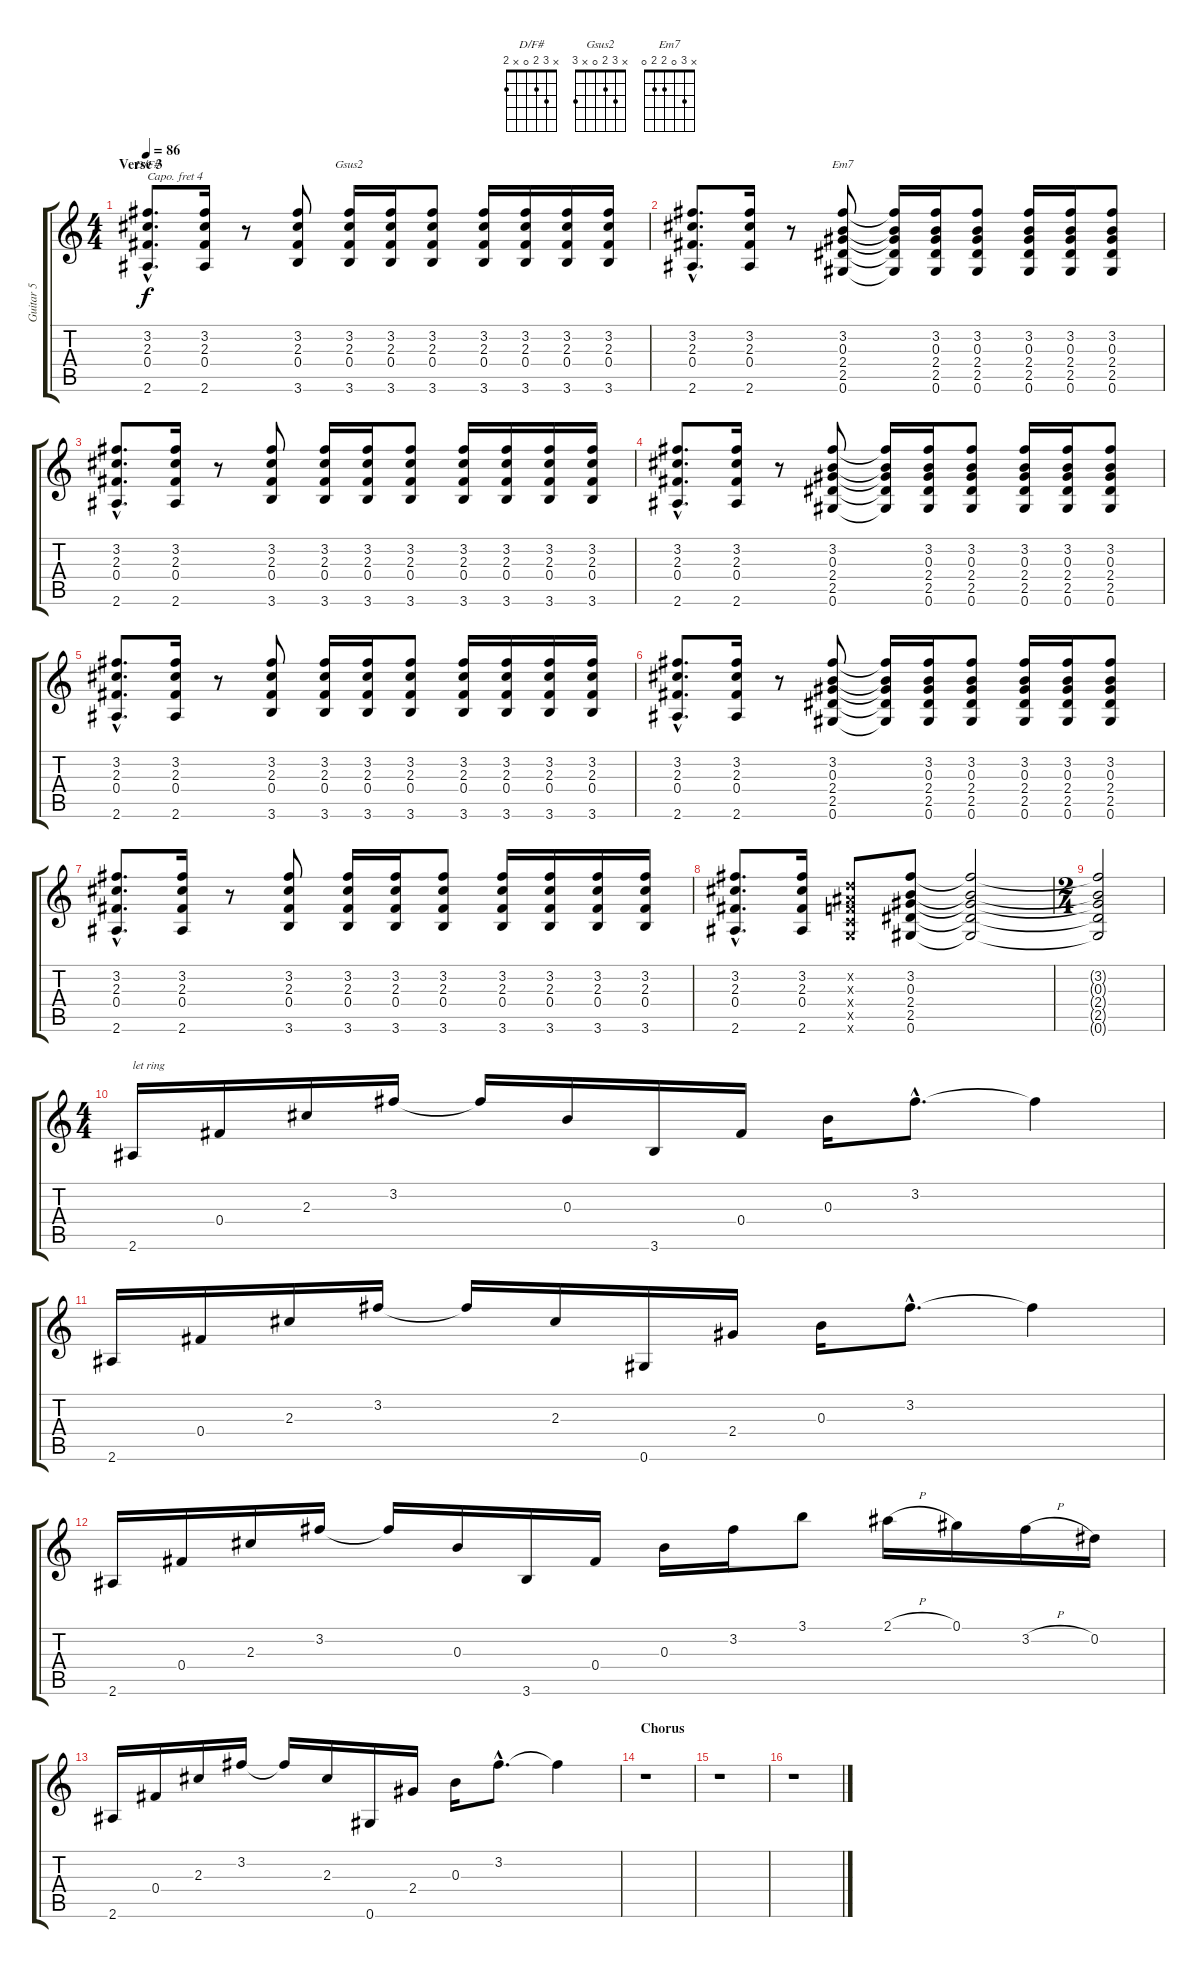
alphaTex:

\track ("Guitar 5" "Guitar 5") {instrument acousticguitarsteel}
\staff {score tabs}
\capo 4
\tuning (E4 B3 G3 D3 A2 E2) {hide}
\chord ("D/F#" x 3 2 0 x 2)
\chord ("Gsus2" x 3 2 0 x 3)
\chord ("Em7" x 3 0 2 2 0)
\ts (4 4)
\section ("" "Verse 3")
\tempo 86
\clef g2
\ks c
(3.2{hac} 2.3{hac} 0.4{hac} 2.6{hac}).8{d ch "D/F#" dy f} (3.2 2.3 0.4 2.6).16 r.8 (3.2 2.3 0.4 3.6).8 (3.2 2.3 0.4 3.6).16{ch "Gsus2"} (3.2 2.3 0.4 3.6).16 (3.2 2.3 0.4 3.6).8 (3.2 2.3 0.4 3.6).16 (3.2 2.3 0.4 3.6).16 (3.2 2.3 0.4 3.6).16 (3.2 2.3 0.4 3.6).16 |
(3.2{hac} 2.3{hac} 0.4{hac} 2.6{hac}).8{d} (3.2 2.3 0.4 2.6).16 r.8 (3.2 0.3 2.4 2.5 0.6).8{ch "Em7"} (3.2{t} 0.3{t} 2.4{t} 2.5{t} 0.6{t}).16 (3.2 0.3 2.4 2.5 0.6).16 (3.2 0.3 2.4 2.5 0.6).8 (3.2 0.3 2.4 2.5 0.6).16 (3.2 0.3 2.4 2.5 0.6).16 (3.2 0.3 2.4 2.5 0.6).8 |
(3.2{hac} 2.3{hac} 0.4{hac} 2.6{hac}).8{d} (3.2 2.3 0.4 2.6).16 r.8 (3.2 2.3 0.4 3.6).8 (3.2 2.3 0.4 3.6).16 (3.2 2.3 0.4 3.6).16 (3.2 2.3 0.4 3.6).8 (3.2 2.3 0.4 3.6).16 (3.2 2.3 0.4 3.6).16 (3.2 2.3 0.4 3.6).16 (3.2 2.3 0.4 3.6).16 |
(3.2{hac} 2.3{hac} 0.4{hac} 2.6{hac}).8{d} (3.2 2.3 0.4 2.6).16 r.8 (3.2 0.3 2.4 2.5 0.6).8 (3.2{t} 0.3{t} 2.4{t} 2.5{t} 0.6{t}).16 (3.2 0.3 2.4 2.5 0.6).16 (3.2 0.3 2.4 2.5 0.6).8 (3.2 0.3 2.4 2.5 0.6).16 (3.2 0.3 2.4 2.5 0.6).16 (3.2 0.3 2.4 2.5 0.6).8 |
(3.2{hac} 2.3{hac} 0.4{hac} 2.6{hac}).8{d} (3.2 2.3 0.4 2.6).16 r.8 (3.2 2.3 0.4 3.6).8 (3.2 2.3 0.4 3.6).16 (3.2 2.3 0.4 3.6).16 (3.2 2.3 0.4 3.6).8 (3.2 2.3 0.4 3.6).16 (3.2 2.3 0.4 3.6).16 (3.2 2.3 0.4 3.6).16 (3.2 2.3 0.4 3.6).16 |
(3.2{hac} 2.3{hac} 0.4{hac} 2.6{hac}).8{d} (3.2 2.3 0.4 2.6).16 r.8 (3.2 0.3 2.4 2.5 0.6).8 (3.2{t} 0.3{t} 2.4{t} 2.5{t} 0.6{t}).16 (3.2 0.3 2.4 2.5 0.6).16 (3.2 0.3 2.4 2.5 0.6).8 (3.2 0.3 2.4 2.5 0.6).16 (3.2 0.3 2.4 2.5 0.6).16 (3.2 0.3 2.4 2.5 0.6).8 |
(3.2{hac} 2.3{hac} 0.4{hac} 2.6{hac}).8{d} (3.2 2.3 0.4 2.6).16 r.8 (3.2 2.3 0.4 3.6).8 (3.2 2.3 0.4 3.6).16 (3.2 2.3 0.4 3.6).16 (3.2 2.3 0.4 3.6).8 (3.2 2.3 0.4 3.6).16 (3.2 2.3 0.4 3.6).16 (3.2 2.3 0.4 3.6).16 (3.2 2.3 0.4 3.6).16 |
(3.2{hac} 2.3{hac} 0.4{hac} 2.6{hac}).8{d} (3.2 2.3 0.4 2.6).16 (-1.2{x} -1.3{x} -1.4{x} -1.5{x} -1.6{x}).8 (3.2 0.3 2.4 2.5 0.6).8 (3.2{t} 0.3{t} 2.4{t} 2.5{t} 0.6{t}).2 |
\ts (2 4)
(3.2{t} 0.3{t} 2.4{t} 2.5{t} 0.6{t}).2 |
\ts (4 4)
2.6.16{txt "let ring"} 0.4.16 2.3.16 3.2.16 3.2{t}.16 0.3.16 3.6.16 0.4.16 0.3.16 3.2{hac}.8{d} 3.2{t}.4 |
2.6.16 0.4.16 2.3.16 3.2.16 3.2{t}.16 2.3.16 0.6.16 2.4.16 0.3.16 3.2{hac}.8{d} 3.2{t}.4 |
2.6.16 0.4.16 2.3.16 3.2.16 3.2{t}.16 0.3.16 3.6.16 0.4.16 0.3.16 3.2.16 3.1.8 2.1{h}.16 0.1.16 3.2{h}.16 0.2.16 |
2.6.16 0.4.16 2.3.16 3.2.16 3.2{t}.16 2.3.16 0.6.16 2.4.16 0.3.16 3.2{hac}.8{d} 3.2{t}.4 |
\section ("" "Chorus")
r.1 |
r.1 |
r.1
